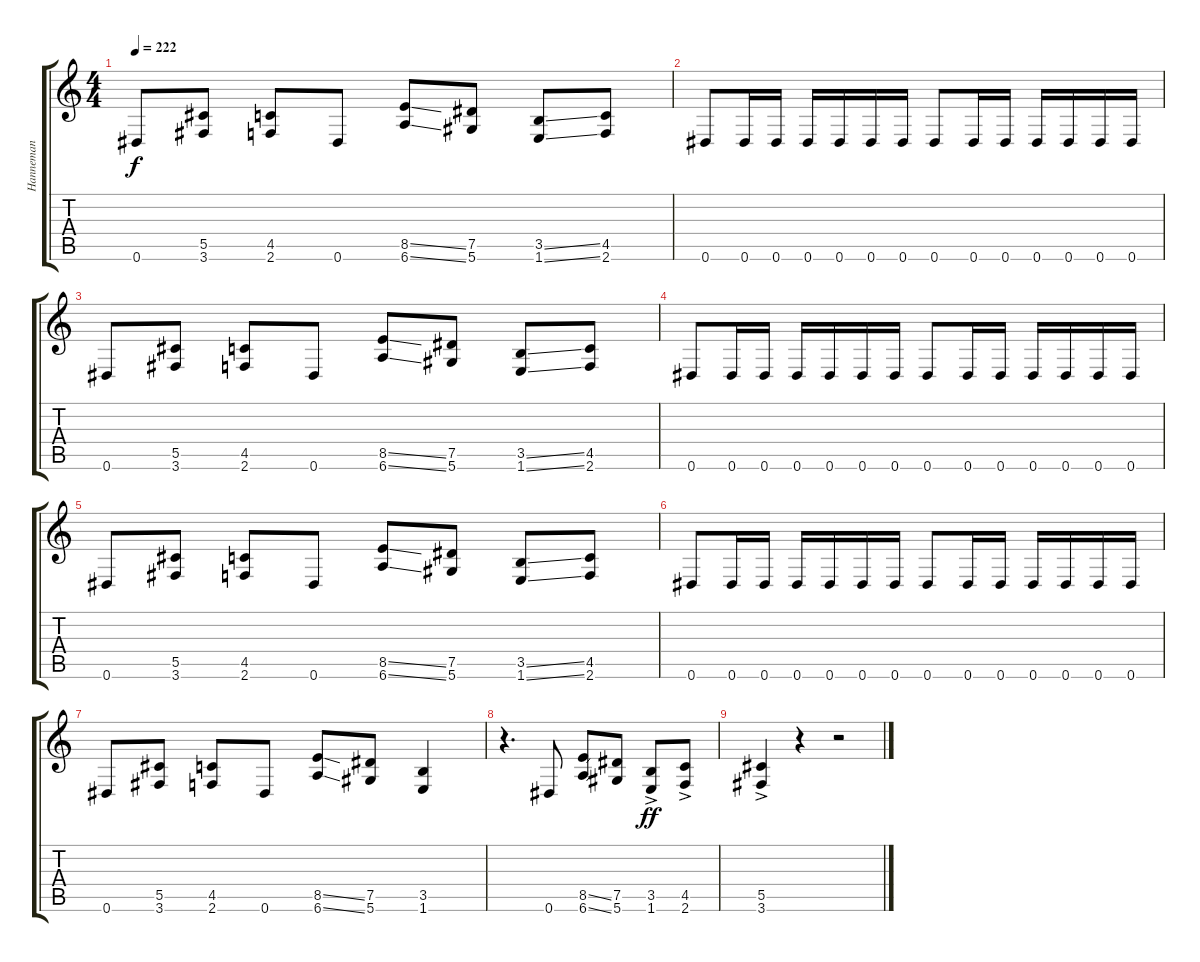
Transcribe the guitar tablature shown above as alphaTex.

\track ("Hanneman" "Hanneman") {instrument distortionguitar}
\staff {score tabs}
\tuning (Eb4 Bb3 Gb3 Db3 Ab2 Eb2) {hide}
\ts (4 4)
\tempo 222
\clef g2
\ks c
0.6.8{dy f} (5.5 3.6).8 (4.5 2.6).8 0.6.8 (8.5{ss} 6.6{ss}).8 (7.5 5.6).8 (3.5{ss} 1.6{ss}).8 (4.5 2.6).8 |
0.6.8 0.6.16 0.6.16 0.6.16 0.6.16 0.6.16 0.6.16 0.6.8 0.6.16 0.6.16 0.6.16 0.6.16 0.6.16 0.6.16 |
0.6.8 (5.5 3.6).8 (4.5 2.6).8 0.6.8 (8.5{ss} 6.6{ss}).8 (7.5 5.6).8 (3.5{ss} 1.6{ss}).8 (4.5 2.6).8 |
0.6.8 0.6.16 0.6.16 0.6.16 0.6.16 0.6.16 0.6.16 0.6.8 0.6.16 0.6.16 0.6.16 0.6.16 0.6.16 0.6.16 |
0.6.8 (5.5 3.6).8 (4.5 2.6).8 0.6.8 (8.5{ss} 6.6{ss}).8 (7.5 5.6).8 (3.5{ss} 1.6{ss}).8 (4.5 2.6).8 |
0.6.8 0.6.16 0.6.16 0.6.16 0.6.16 0.6.16 0.6.16 0.6.8 0.6.16 0.6.16 0.6.16 0.6.16 0.6.16 0.6.16 |
0.6.8 (5.5 3.6).8 (4.5 2.6).8 0.6.8 (8.5{ss} 6.6{ss}).8 (7.5 5.6).8 (3.5 1.6).4 |
r.4{d} 0.6.8 (8.5{ss} 6.6{ss}).8 (7.5 5.6).8 (3.5{ac} 1.6{ac}).8{dy ff} (4.5{ac} 2.6{ac}).8 |
(5.5{ac} 3.6{ac}).4 r.4 r.2
